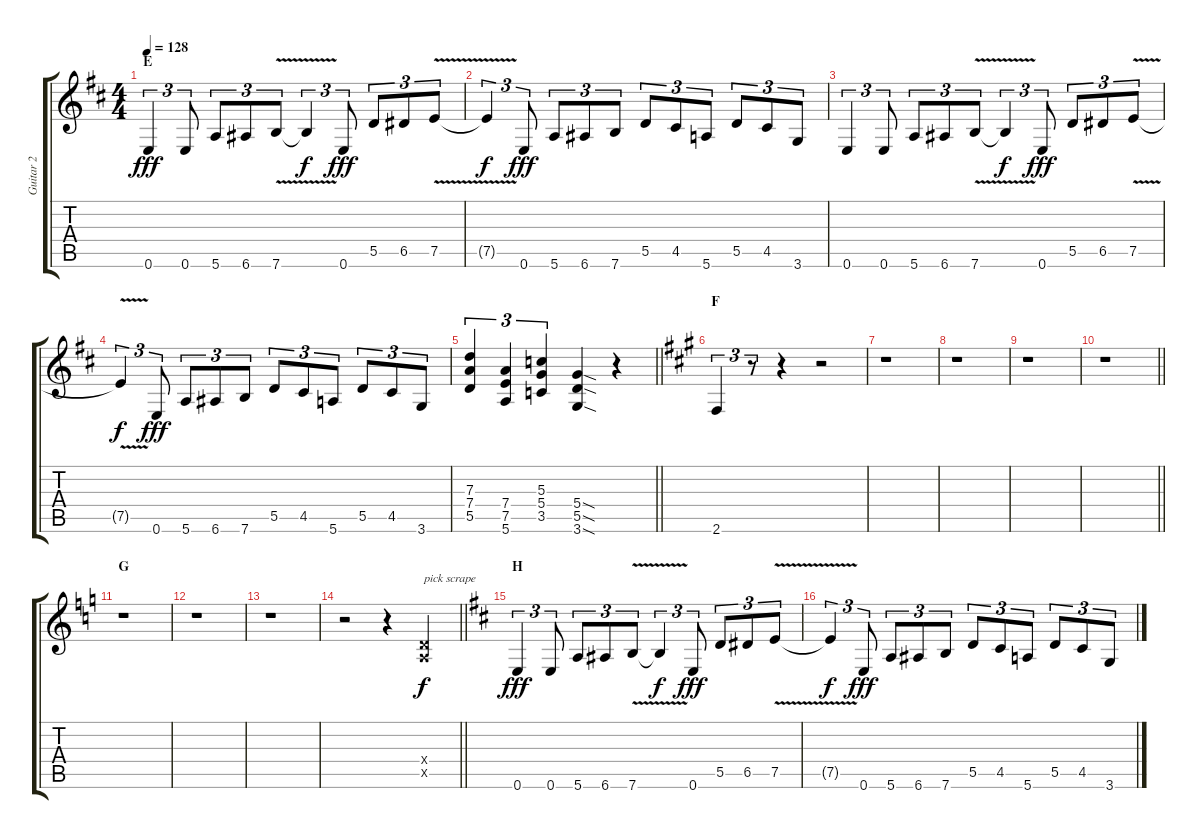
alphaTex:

\track ("Guitar 2" "Guitar 2") {instrument distortionguitar}
\staff {score tabs}
\tuning (E4 B3 G3 D3 A2 E2) {hide}
\ts (4 4)
\section ("" "E")
\tempo 128
\clef g2
\ks d
0.6.4{tu (3 2) dy fff} 0.6.8{tu (3 2)} 5.6.8{tu (3 2)} 6.6.8{tu (3 2)} 7.6{v}.8{tu (3 2)} 7.6{t}.4{tu (3 2) dy f} 0.6.8{tu (3 2) dy fff} 5.5.8{tu (3 2)} 6.5.8{tu (3 2)} 7.5{v}.8{tu (3 2)} |
7.5{t}.4{tu (3 2) dy f} 0.6.8{tu (3 2) dy fff} 5.6.8{tu (3 2)} 6.6.8{tu (3 2)} 7.6.8{tu (3 2)} 5.5.8{tu (3 2)} 4.5.8{tu (3 2)} 5.6.8{tu (3 2)} 5.5.8{tu (3 2)} 4.5.8{tu (3 2)} 3.6.8{tu (3 2)} |
0.6.4{tu (3 2)} 0.6.8{tu (3 2)} 5.6.8{tu (3 2)} 6.6.8{tu (3 2)} 7.6{v}.8{tu (3 2)} 7.6{t}.4{tu (3 2) dy f} 0.6.8{tu (3 2) dy fff} 5.5.8{tu (3 2)} 6.5.8{tu (3 2)} 7.5{v}.8{tu (3 2)} |
7.5{t}.4{tu (3 2) dy f} 0.6.8{tu (3 2) dy fff} 5.6.8{tu (3 2)} 6.6.8{tu (3 2)} 7.6.8{tu (3 2)} 5.5.8{tu (3 2)} 4.5.8{tu (3 2)} 5.6.8{tu (3 2)} 5.5.8{tu (3 2)} 4.5.8{tu (3 2)} 3.6.8{tu (3 2)} |
\barLineRight lightlight
(7.3 7.4 5.5).4{tu (3 2)} (7.4 7.5 5.6).4{tu (3 2)} (5.3 5.4 3.5).4{tu (3 2)} (5.4{sod} 5.5{sod} 3.6{sod}).4 r.4 |
\section ("" "F")
\ks a
2.6.4{tu (3 2)} r.8{tu (3 2)} r.4 r.2 |
r.1 |
r.1 |
r.1 |
\barLineRight lightlight
r.1 |
\section ("" "G")
\ks c
r.1 |
r.1 |
r.1 |
\barLineRight lightlight
r.2 r.4 (0.4{x} 0.5{x}).4{txt "pick scrape" dy f} |
\section ("" "H")
\ks d
0.6.4{tu (3 2) dy fff} 0.6.8{tu (3 2)} 5.6.8{tu (3 2)} 6.6.8{tu (3 2)} 7.6{v}.8{tu (3 2)} 7.6{t}.4{tu (3 2) dy f} 0.6.8{tu (3 2) dy fff} 5.5.8{tu (3 2)} 6.5.8{tu (3 2)} 7.5{v}.8{tu (3 2)} |
7.5{t}.4{tu (3 2) dy f} 0.6.8{tu (3 2) dy fff} 5.6.8{tu (3 2)} 6.6.8{tu (3 2)} 7.6.8{tu (3 2)} 5.5.8{tu (3 2)} 4.5.8{tu (3 2)} 5.6.8{tu (3 2)} 5.5.8{tu (3 2)} 4.5.8{tu (3 2)} 3.6.8{tu (3 2)}
